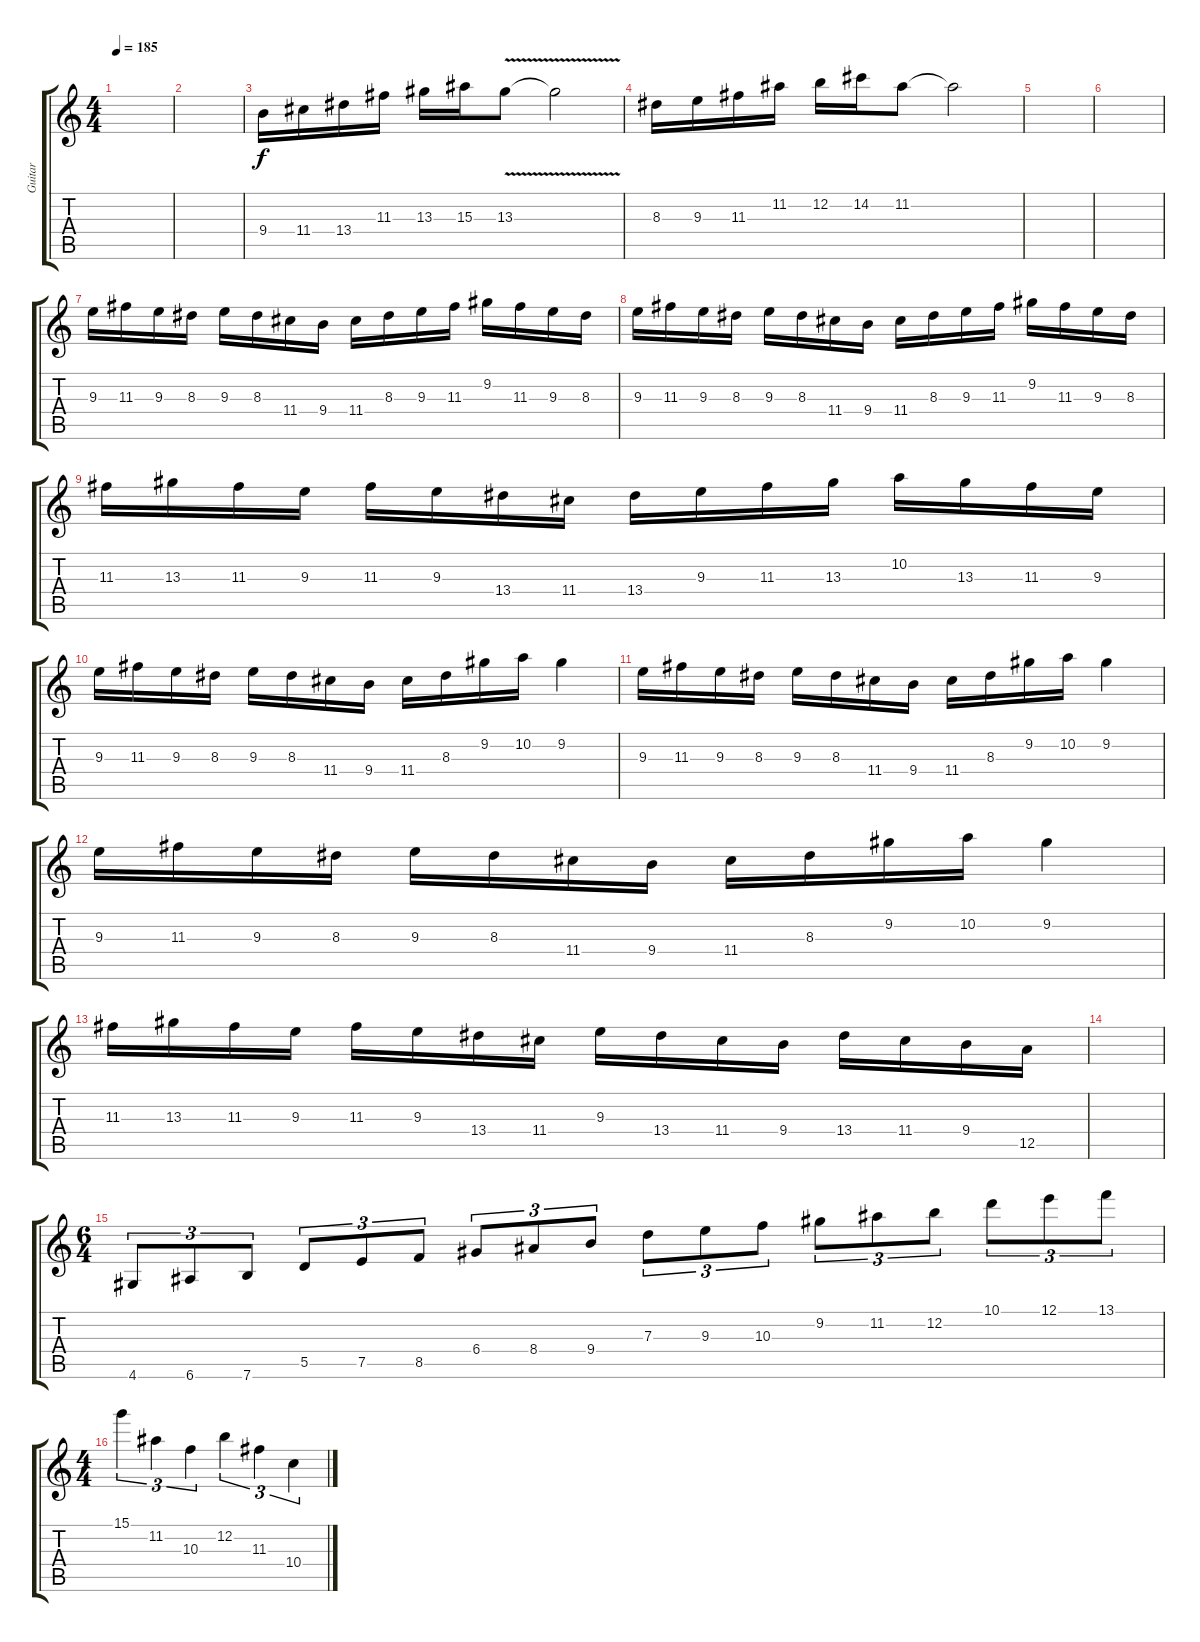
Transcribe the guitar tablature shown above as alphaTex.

\track ("Guitar" "Guitar") {instrument distortionguitar}
\staff {score tabs}
\tuning (E4 B3 G3 D3 A2 E2) {hide}
\ts (4 4)
\tempo 185
\clef g2
\ks c
|
|
9.4.16 11.4.16 13.4.16 11.3.16 13.3.16 15.3.16 13.3{v}.8 13.3{t}.2 |
8.3.16 9.3.16 11.3.16 11.2.16 12.2.16 14.2.16 11.2.8 11.2{t}.2 |
|
|
9.3.16 11.3.16 9.3.16 8.3.16 9.3.16 8.3.16 11.4.16 9.4.16 11.4.16 8.3.16 9.3.16 11.3.16 9.2.16 11.3.16 9.3.16 8.3.16 |
9.3.16 11.3.16 9.3.16 8.3.16 9.3.16 8.3.16 11.4.16 9.4.16 11.4.16 8.3.16 9.3.16 11.3.16 9.2.16 11.3.16 9.3.16 8.3.16 |
11.3.16 13.3.16 11.3.16 9.3.16 11.3.16 9.3.16 13.4.16 11.4.16 13.4.16 9.3.16 11.3.16 13.3.16 10.2.16 13.3.16 11.3.16 9.3.16 |
9.3.16 11.3.16 9.3.16 8.3.16 9.3.16 8.3.16 11.4.16 9.4.16 11.4.16 8.3.16 9.2.16 10.2.16 9.2.4 |
9.3.16 11.3.16 9.3.16 8.3.16 9.3.16 8.3.16 11.4.16 9.4.16 11.4.16 8.3.16 9.2.16 10.2.16 9.2.4 |
9.3.16 11.3.16 9.3.16 8.3.16 9.3.16 8.3.16 11.4.16 9.4.16 11.4.16 8.3.16 9.2.16 10.2.16 9.2.4 |
11.3.16 13.3.16 11.3.16 9.3.16 11.3.16 9.3.16 13.4.16 11.4.16 9.3.16 13.4.16 11.4.16 9.4.16 13.4.16 11.4.16 9.4.16 12.5.16 |
|
\ts (6 4)
4.6.8{tu (3 2)} 6.6.8{tu (3 2)} 7.6.8{tu (3 2)} 5.5.8{tu (3 2)} 7.5.8{tu (3 2)} 8.5.8{tu (3 2)} 6.4.8{tu (3 2)} 8.4.8{tu (3 2)} 9.4.8{tu (3 2)} 7.3.8{tu (3 2)} 9.3.8{tu (3 2)} 10.3.8{tu (3 2)} 9.2.8{tu (3 2)} 11.2.8{tu (3 2)} 12.2.8{tu (3 2)} 10.1.8{tu (3 2)} 12.1.8{tu (3 2)} 13.1.8{tu (3 2)} |
\ts (4 4)
15.1.4{tu (3 2)} 11.2.4{tu (3 2)} 10.3.4{tu (3 2)} 12.2.4{tu (3 2)} 11.3.4{tu (3 2)} 10.4.4{tu (3 2)}
